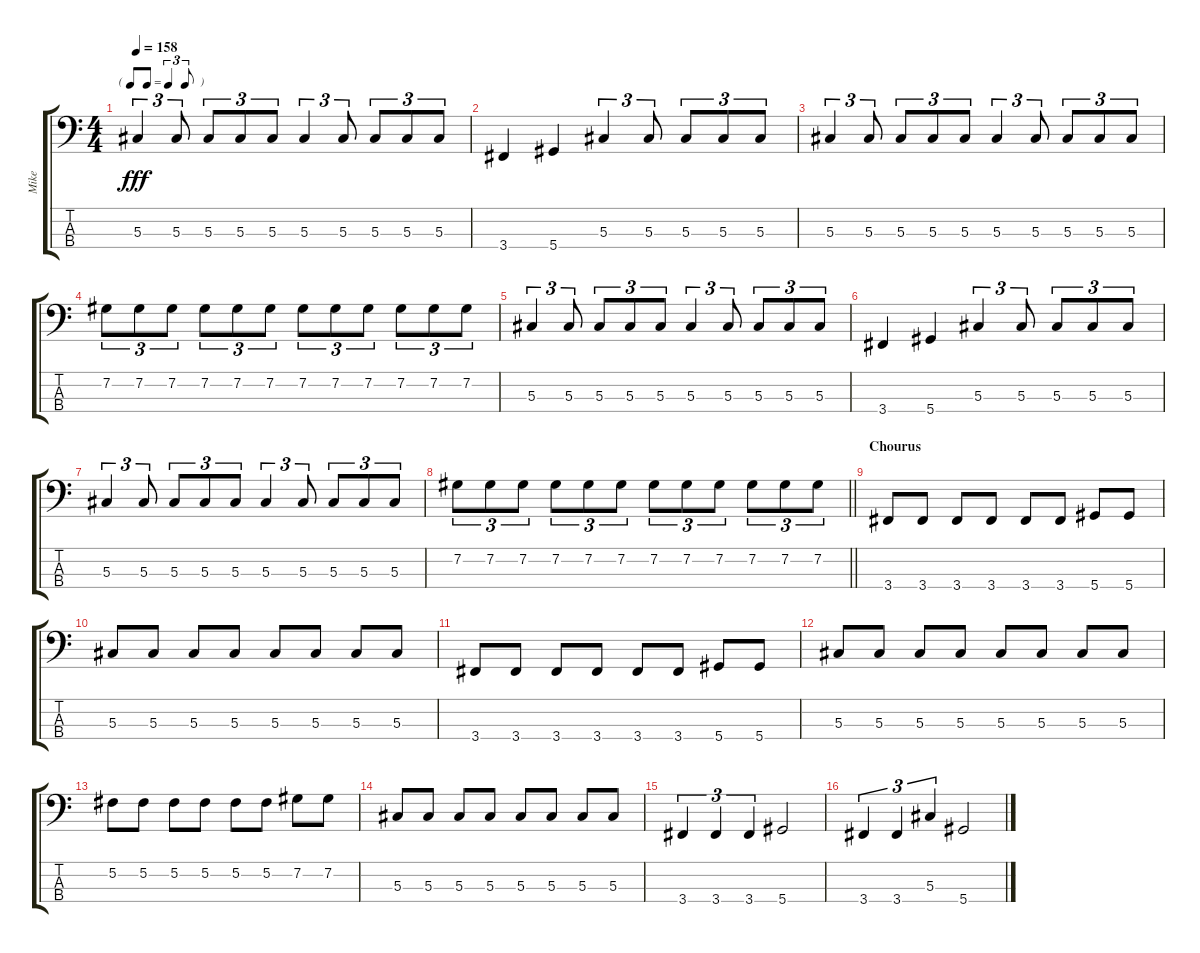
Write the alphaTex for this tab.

\track ("Mike" "Mike") {instrument electricbasspick}
\staff {score tabs}
\tuning (Gb2 Db2 Ab1 Eb1) {hide}
\ts (4 4)
\tf triplet8th
\tempo 158
\clef f4
\ks c
5.3.4{tu (3 2) dy fff} 5.3.8{tu (3 2)} 5.3.8{tu (3 2)} 5.3.8{tu (3 2)} 5.3.8{tu (3 2)} 5.3.4{tu (3 2)} 5.3.8{tu (3 2)} 5.3.8{tu (3 2)} 5.3.8{tu (3 2)} 5.3.8{tu (3 2)} |
3.4.4 5.4.4 5.3.4{tu (3 2)} 5.3.8{tu (3 2)} 5.3.8{tu (3 2)} 5.3.8{tu (3 2)} 5.3.8{tu (3 2)} |
5.3.4{tu (3 2)} 5.3.8{tu (3 2)} 5.3.8{tu (3 2)} 5.3.8{tu (3 2)} 5.3.8{tu (3 2)} 5.3.4{tu (3 2)} 5.3.8{tu (3 2)} 5.3.8{tu (3 2)} 5.3.8{tu (3 2)} 5.3.8{tu (3 2)} |
7.2.8{tu (3 2)} 7.2.8{tu (3 2)} 7.2.8{tu (3 2)} 7.2.8{tu (3 2)} 7.2.8{tu (3 2)} 7.2.8{tu (3 2)} 7.2.8{tu (3 2)} 7.2.8{tu (3 2)} 7.2.8{tu (3 2)} 7.2.8{tu (3 2)} 7.2.8{tu (3 2)} 7.2.8{tu (3 2)} |
5.3.4{tu (3 2)} 5.3.8{tu (3 2)} 5.3.8{tu (3 2)} 5.3.8{tu (3 2)} 5.3.8{tu (3 2)} 5.3.4{tu (3 2)} 5.3.8{tu (3 2)} 5.3.8{tu (3 2)} 5.3.8{tu (3 2)} 5.3.8{tu (3 2)} |
3.4.4 5.4.4 5.3.4{tu (3 2)} 5.3.8{tu (3 2)} 5.3.8{tu (3 2)} 5.3.8{tu (3 2)} 5.3.8{tu (3 2)} |
5.3.4{tu (3 2)} 5.3.8{tu (3 2)} 5.3.8{tu (3 2)} 5.3.8{tu (3 2)} 5.3.8{tu (3 2)} 5.3.4{tu (3 2)} 5.3.8{tu (3 2)} 5.3.8{tu (3 2)} 5.3.8{tu (3 2)} 5.3.8{tu (3 2)} |
\barLineRight lightlight
7.2.8{tu (3 2)} 7.2.8{tu (3 2)} 7.2.8{tu (3 2)} 7.2.8{tu (3 2)} 7.2.8{tu (3 2)} 7.2.8{tu (3 2)} 7.2.8{tu (3 2)} 7.2.8{tu (3 2)} 7.2.8{tu (3 2)} 7.2.8{tu (3 2)} 7.2.8{tu (3 2)} 7.2.8{tu (3 2)} |
\section ("" "Chourus")
3.4.8 3.4.8 3.4.8 3.4.8 3.4.8 3.4.8 5.4.8 5.4.8 |
5.3.8 5.3.8 5.3.8 5.3.8 5.3.8 5.3.8 5.3.8 5.3.8 |
3.4.8 3.4.8 3.4.8 3.4.8 3.4.8 3.4.8 5.4.8 5.4.8 |
5.3.8 5.3.8 5.3.8 5.3.8 5.3.8 5.3.8 5.3.8 5.3.8 |
5.2.8 5.2.8 5.2.8 5.2.8 5.2.8 5.2.8 7.2.8 7.2.8 |
5.3.8 5.3.8 5.3.8 5.3.8 5.3.8 5.3.8 5.3.8 5.3.8 |
3.4.4{tu (3 2)} 3.4.4{tu (3 2)} 3.4.4{tu (3 2)} 5.4.2 |
3.4.4{tu (3 2)} 3.4.4{tu (3 2)} 5.3.4{tu (3 2)} 5.4.2
